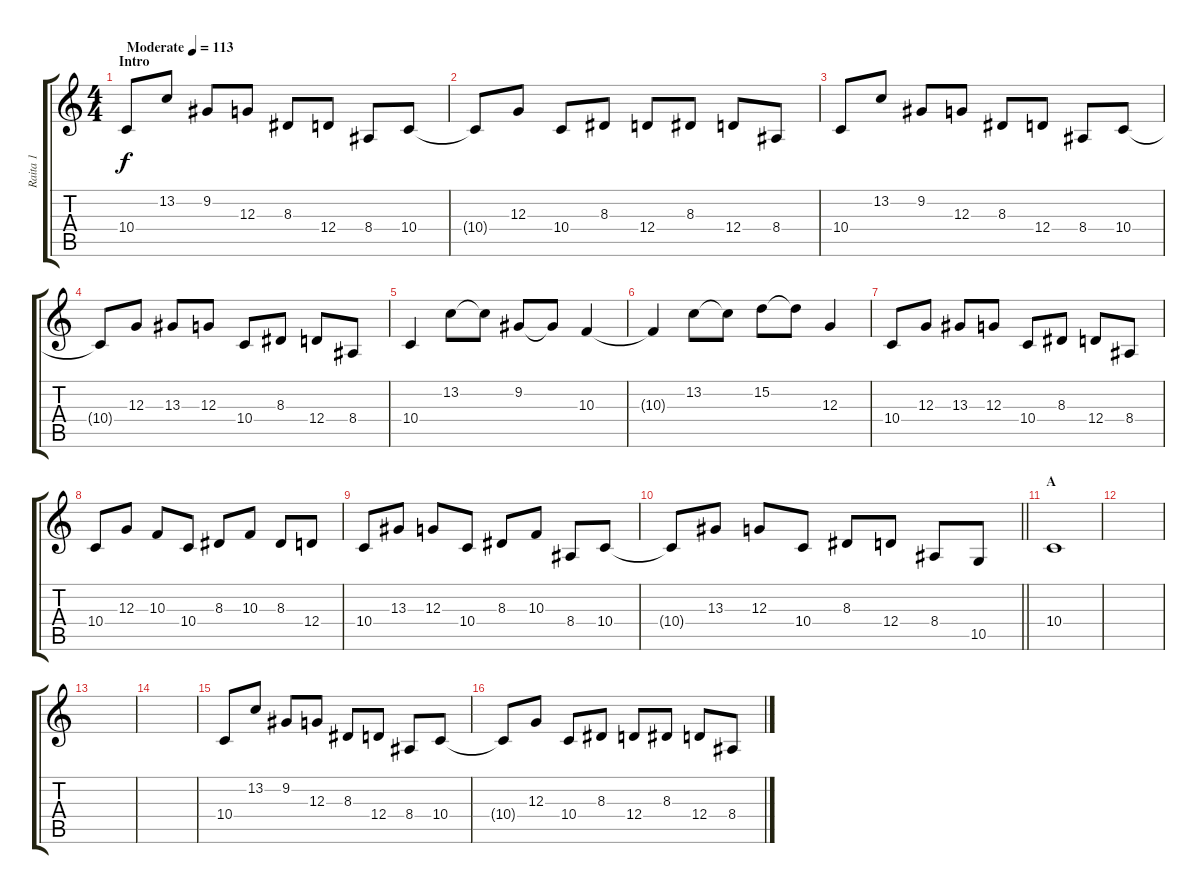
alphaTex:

\track ("Raita 1" "Raita 1") {instrument stringensemble1}
\staff {score tabs}
\tuning (E4 B3 G3 D3 A2 E2) {hide}
\ts (4 4)
\section ("" "Intro")
\tempo (113 "Moderate")
\clef g2
\ks c
10.4.8{dy f instrument stringensemble1} 13.2.8 9.2.8 12.3.8 8.3.8 12.4.8 8.4.8 10.4.8 |
10.4{t}.8 12.3.8 10.4.8 8.3.8 12.4.8 8.3.8 12.4.8 8.4.8 |
10.4.8 13.2.8 9.2.8 12.3.8 8.3.8 12.4.8 8.4.8 10.4.8 |
10.4{t}.8 12.3.8 13.3.8 12.3.8 10.4.8 8.3.8 12.4.8 8.4.8 |
10.4.4 13.2.8 13.2{t}.8 9.2.8 9.2{t}.8 10.3.4 |
10.3{t}.4 13.2.8 13.2{t}.8 15.2.8 15.2{t}.8 12.3.4 |
10.4.8 12.3.8 13.3.8 12.3.8 10.4.8 8.3.8 12.4.8 8.4.8 |
10.4.8 12.3.8 10.3.8 10.4.8 8.3.8 10.3.8 8.3.8 12.4.8 |
10.4.8 13.3.8 12.3.8 10.4.8 8.3.8 10.3.8 8.4.8 10.4.8 |
\barLineRight lightlight
10.4{t}.8 13.3.8 12.3.8 10.4.8 8.3.8 12.4.8 8.4.8 10.5.8 |
\section ("" "A")
10.4.1 |
|
|
|
10.4.8 13.2.8 9.2.8 12.3.8 8.3.8 12.4.8 8.4.8 10.4.8 |
10.4{t}.8 12.3.8 10.4.8 8.3.8 12.4.8 8.3.8 12.4.8 8.4.8
